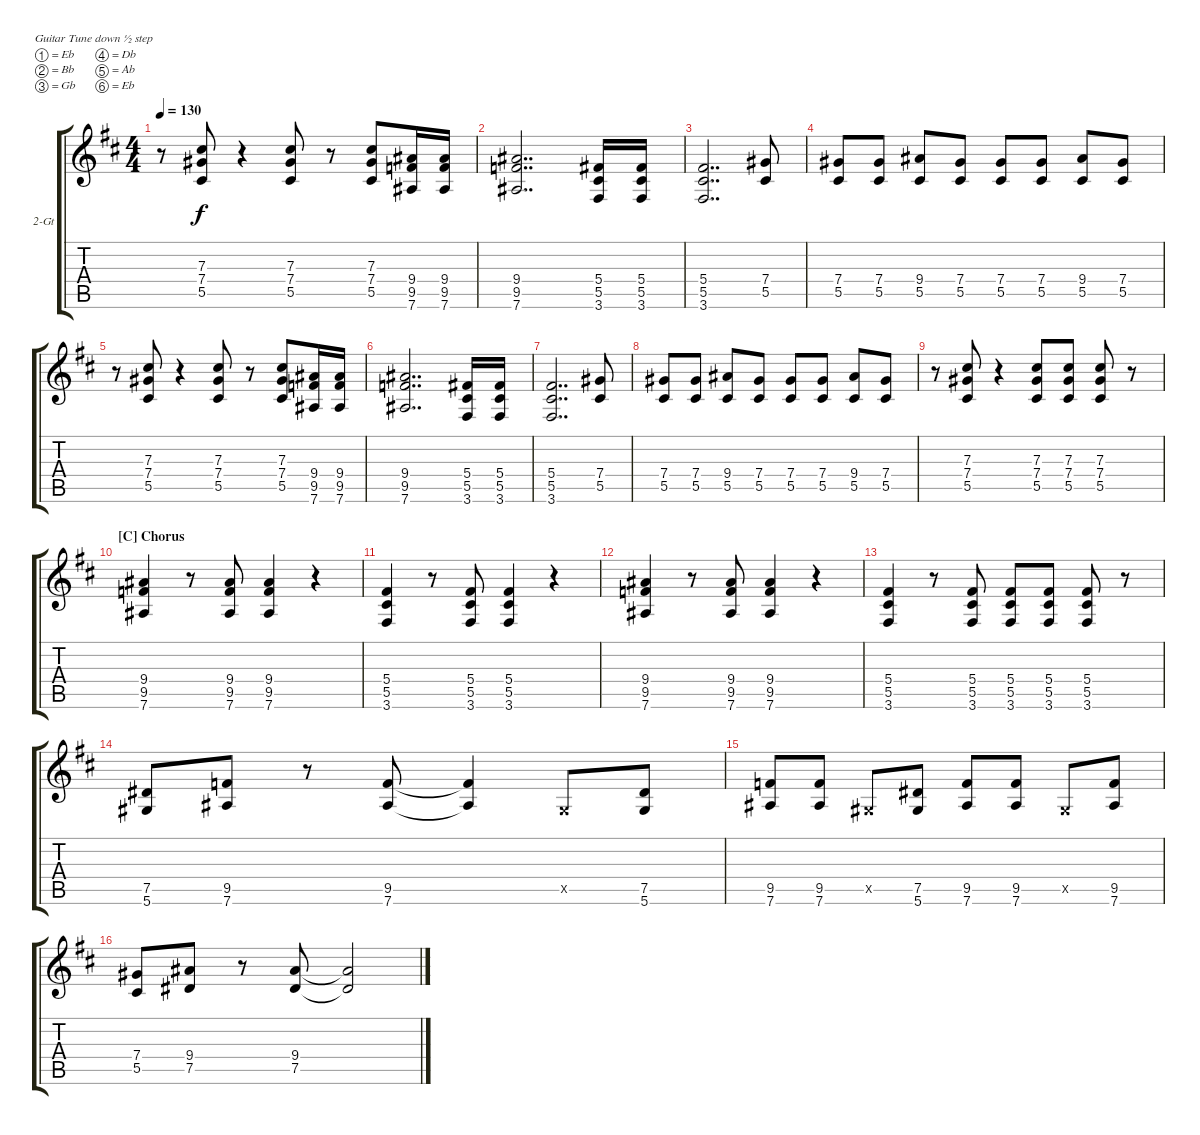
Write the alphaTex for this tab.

\bracketExtendMode groupsimilarinstruments
\firstSystemTrackNameOrientation horizontal
\otherSystemsTrackNameOrientation horizontal
\track ("Guitar 2" "2-Gt") {instrument distortionguitar}
\staff {score tabs}
\tuning (Eb4 Bb3 Gb3 Db3 Ab2 Eb2)
\ts (4 4)
\tempo 130
\clef g2
\scale
1.06305
\ks d
r.8{dy f} (5.5 7.4 7.3).8 r.4 (5.5 7.4 7.3).8 r.8 (5.5 7.4 7.3).8 (7.6 9.5 9.4).16 (7.6 9.5 9.4).16 |
\scale
0.936948 (7.6 9.5 9.4).2{dd} (3.6 5.5 5.4).16 (3.6 5.5 5.4).16 |
\scale
1.06305 (3.6 5.5 5.4).2{dd} (5.5 7.4).8 |
\scale
0.936948 (5.5 7.4).8 (5.5 7.4).8 (5.5 9.4).8 (5.5 7.4).8 (5.5 7.4).8 (5.5 7.4).8 (5.5 9.4).8 (5.5 7.4).8 |
\scale
1.06305 r.8 (5.5 7.4 7.3).8 r.4 (5.5 7.4 7.3).8 r.8 (5.5 7.4 7.3).8 (7.6 9.5 9.4).16 (7.6 9.5 9.4).16 |
\scale
0.936948 (7.6 9.5 9.4).2{dd} (3.6 5.5 5.4).16 (3.6 5.5 5.4).16 |
\scale
1.06305 (3.6 5.5 5.4).2{dd} (5.5 7.4).8 |
\scale
0.936948 (5.5 7.4).8 (5.5 7.4).8 (5.5 9.4).8 (5.5 7.4).8 (5.5 7.4).8 (5.5 7.4).8 (5.5 9.4).8 (5.5 7.4).8 |
\scale
1.06305 r.8 (5.5 7.4 7.3).8 r.4 (5.5 7.4 7.3).8 (5.5 7.4 7.3).8 (5.5 7.4 7.3).8 r.8 |
\section ("C" "Chorus")
\scale
0.936948 (7.6 9.5 9.4).4 r.8 (7.6 9.5 9.4).8 (7.6 9.5 9.4).4 r.4 |
\scale
1.06305 (3.6 5.5 5.4).4 r.8 (3.6 5.5 5.4).8 (3.6 5.5 5.4).4 r.4 |
\scale
0.936948 (7.6 9.5 9.4).4 r.8 (7.6 9.5 9.4).8 (7.6 9.5 9.4).4 r.4 |
\scale
1.06305 (3.6 5.5 5.4).4 r.8 (3.6 5.5 5.4).8 (3.6 5.5 5.4).8 (3.6 5.5 5.4).8 (3.6 5.5 5.4).8 r.8 |
\scale
0.936948 (5.6 7.5).8 (7.6 9.5).8 r.8 (7.6 9.5).8 (7.6{t} 9.5{t}).4 0.5{x}.8 (5.6 7.5).8 |
\scale
1.06305 (7.6 9.5).8 (7.6 9.5).8 0.5{x}.8 (5.6 7.5).8 (7.6 9.5).8 (7.6 9.5).8 0.5{x}.8 (7.6 9.5).8 |
\scale
0.936948 (5.5 7.4).8 (7.5 9.4).8 r.8 (7.5 9.4).8 (7.5{t} 9.4{t}).2
